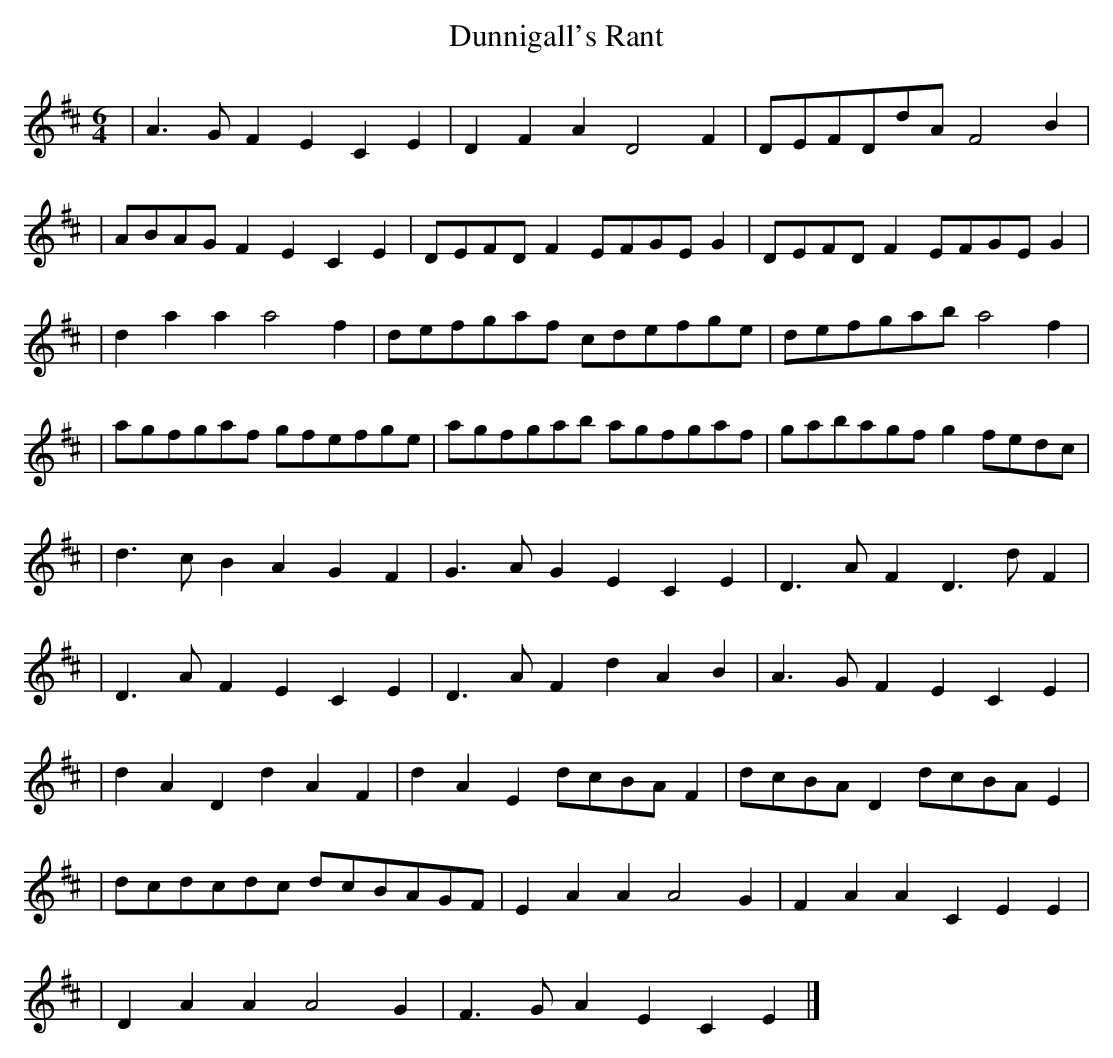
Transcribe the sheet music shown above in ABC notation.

X:1
T:Dunnigall's Rant
M:6/4
L:1/8
K:D
| A3 G F2 E2 C2 E2 | D2 F2 A2 D4 F2 | DEFDdA F4 B2 |
| ABAG F2 E2 C2 E2 | DEFD F2 EFGE G2 | DEFD F2 EFGE G2 |
| d2 a2 a2 a4 f2 | defgaf cdefge | defgab a4 f2 |
| agfgaf gfefge | agfgab agfgaf | gabagf g2 fedc |
| d3 c B2 A2 G2 F2 | G3 A G2 E2 C2 E2 | D3 A F2 D3 d F2 |
| D3 A F2 E2 C2 E2 | D3 A F2 d2 A2 B2 | A3 G F2 E2 C2 E2 |
| d2 A2 D2 d2 A2 F2 | d2 A2 E2 dcBA F2 | dcBA D2 dcBA E2 |
| dcdcdc dcBAGF | E2 A2 A2 A4 G2 | F2 A2 A2 C2 E2 E2 |
| D2 A2 A2 A4 G2 | F3 G A2 E2 C2 E2 |]
